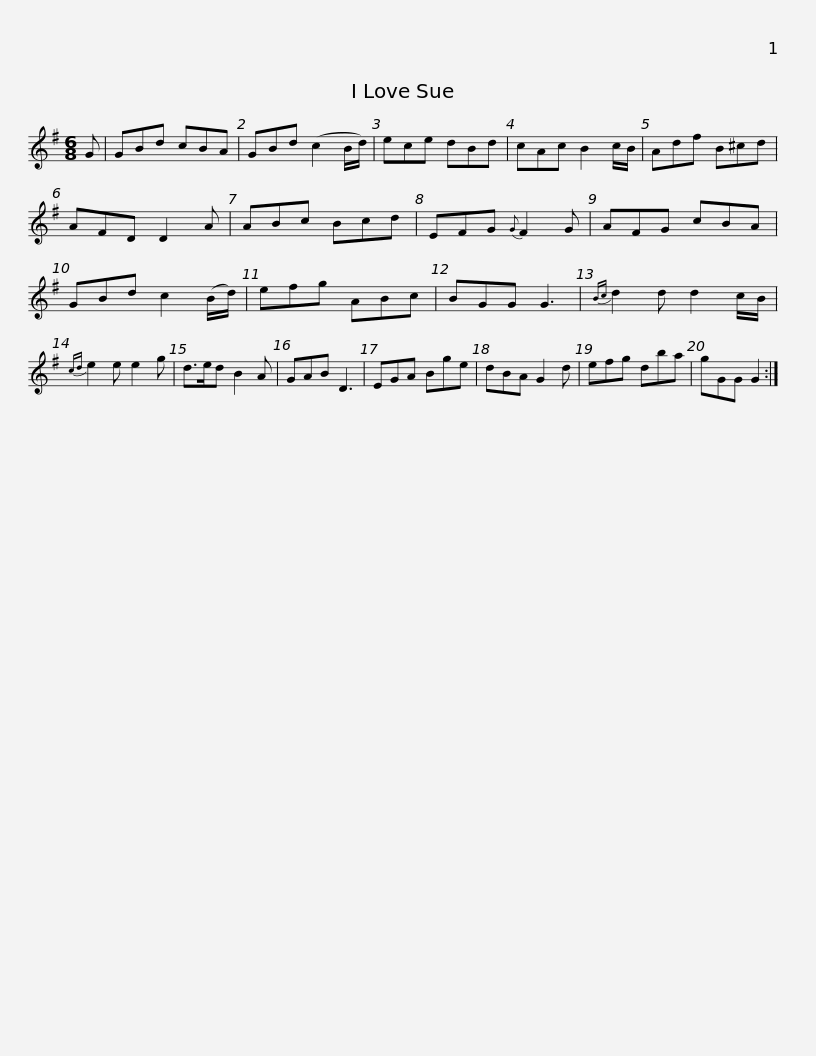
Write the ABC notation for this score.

X:1
L:1/8
M:6/8
I:linebreak $
K:G
V:1 treble
V:1
 G | GBd cBA | GBd (c2 B/d/) | ece dBd | cAc B2 c/B/ | %5
 Adf B^cd | AFD D2 A | ABc Bcd |$ EFG{G} F2 G | AFG cBA | %10
 GBd c2 (B/d/) | efg ABc | BGG G3 |{Bc} d2 d d2 c/B/ |{cd} e2 e e2 g |$ %15
 d>ed B2 A | GAB D3 | EGA Bge | dBA G2 d | efg dba | %20
 gGG G2 :| %21
